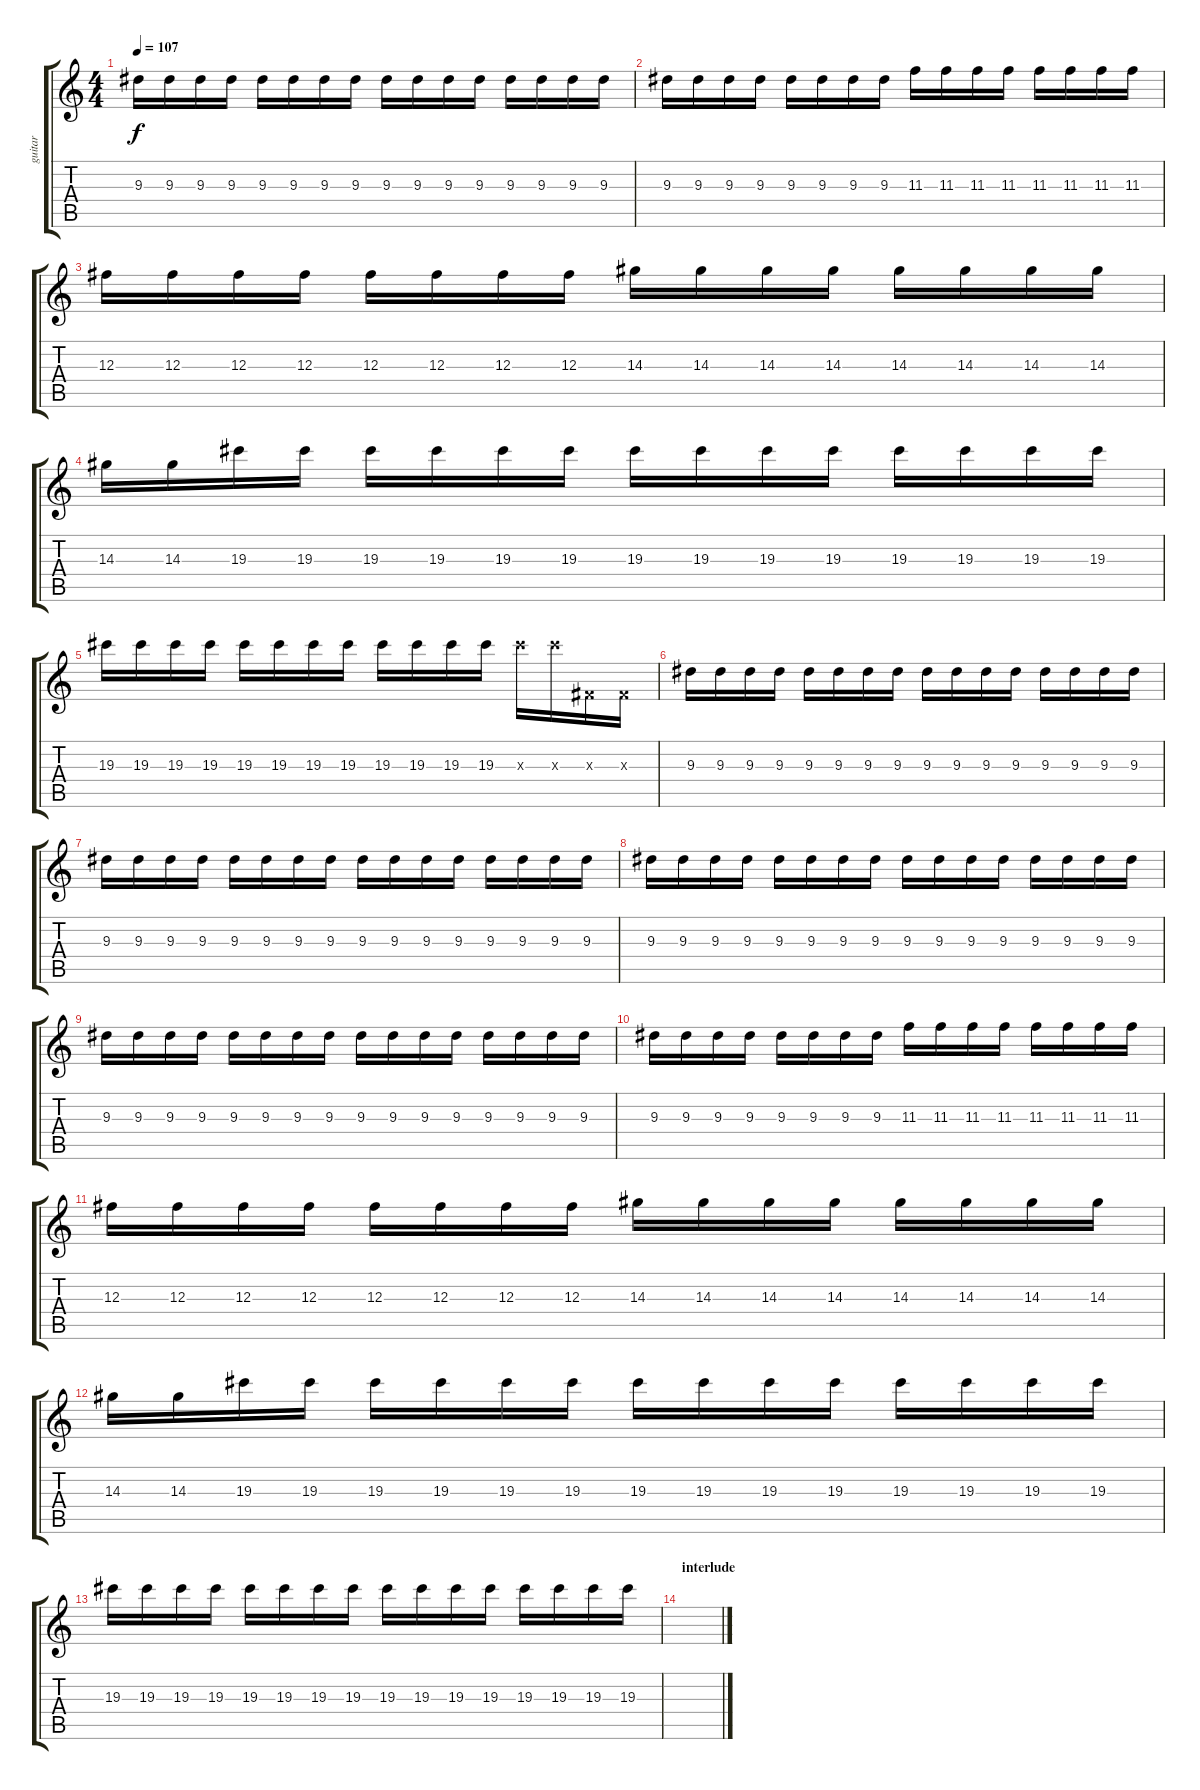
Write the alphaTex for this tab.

\track ("guitar" "guitar") {instrument distortionguitar}
\staff {score tabs}
\tuning (Eb4 Bb3 Gb3 Db3 Ab2 Db2) {hide}
\ts (4 4)
\tempo 107
\clef g2
\ks c
9.3.16{dy f} 9.3.16 9.3.16 9.3.16 9.3.16 9.3.16 9.3.16 9.3.16 9.3.16 9.3.16 9.3.16 9.3.16 9.3.16 9.3.16 9.3.16 9.3.16 |
9.3.16 9.3.16 9.3.16 9.3.16 9.3.16 9.3.16 9.3.16 9.3.16 11.3.16 11.3.16 11.3.16 11.3.16 11.3.16 11.3.16 11.3.16 11.3.16 |
12.3.16 12.3.16 12.3.16 12.3.16 12.3.16 12.3.16 12.3.16 12.3.16 14.3.16 14.3.16 14.3.16 14.3.16 14.3.16 14.3.16 14.3.16 14.3.16 |
14.3.16 14.3.16 19.3.16 19.3.16 19.3.16 19.3.16 19.3.16 19.3.16 19.3.16 19.3.16 19.3.16 19.3.16 19.3.16 19.3.16 19.3.16 19.3.16 |
19.3.16 19.3.16 19.3.16 19.3.16 19.3.16 19.3.16 19.3.16 19.3.16 19.3.16 19.3.16 19.3.16 19.3.16 19.3{x}.16 19.3{x}.16 0.3{x}.16 0.3{x}.16 |
9.3.16 9.3.16 9.3.16 9.3.16 9.3.16 9.3.16 9.3.16 9.3.16 9.3.16 9.3.16 9.3.16 9.3.16 9.3.16 9.3.16 9.3.16 9.3.16 |
9.3.16 9.3.16 9.3.16 9.3.16 9.3.16 9.3.16 9.3.16 9.3.16 9.3.16 9.3.16 9.3.16 9.3.16 9.3.16 9.3.16 9.3.16 9.3.16 |
9.3.16 9.3.16 9.3.16 9.3.16 9.3.16 9.3.16 9.3.16 9.3.16 9.3.16 9.3.16 9.3.16 9.3.16 9.3.16 9.3.16 9.3.16 9.3.16 |
9.3.16 9.3.16 9.3.16 9.3.16 9.3.16 9.3.16 9.3.16 9.3.16 9.3.16 9.3.16 9.3.16 9.3.16 9.3.16 9.3.16 9.3.16 9.3.16 |
9.3.16 9.3.16 9.3.16 9.3.16 9.3.16 9.3.16 9.3.16 9.3.16 11.3.16 11.3.16 11.3.16 11.3.16 11.3.16 11.3.16 11.3.16 11.3.16 |
12.3.16 12.3.16 12.3.16 12.3.16 12.3.16 12.3.16 12.3.16 12.3.16 14.3.16 14.3.16 14.3.16 14.3.16 14.3.16 14.3.16 14.3.16 14.3.16 |
14.3.16 14.3.16 19.3.16 19.3.16 19.3.16 19.3.16 19.3.16 19.3.16 19.3.16 19.3.16 19.3.16 19.3.16 19.3.16 19.3.16 19.3.16 19.3.16 |
19.3.16 19.3.16 19.3.16 19.3.16 19.3.16 19.3.16 19.3.16 19.3.16 19.3.16 19.3.16 19.3.16 19.3.16 19.3.16 19.3.16 19.3.16 19.3.16 |
\section ("" "interlude")
